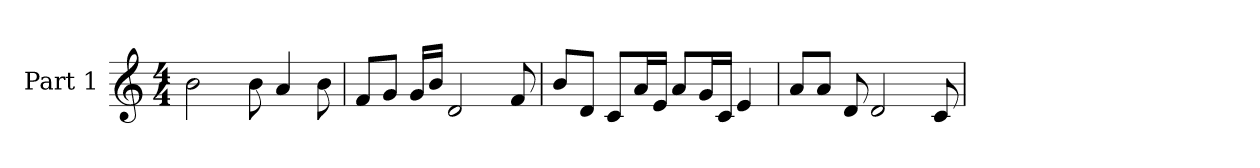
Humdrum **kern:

**kern
*part1
*staff1
*I"Part 1
*clefG2
*k[]
*C:
*M4/4
=1
2b
8b
4a
8b
=2
8f/L
8g/J
16g/LL
16b/JJ
2d
8f
=3
8b/L
8d/J
8c/L
16a/L
16e/JJ
8a/L
16g/L
16c/JJ
4e
=4
8a/L
8a/J
8d
2d
8c
=
*-
